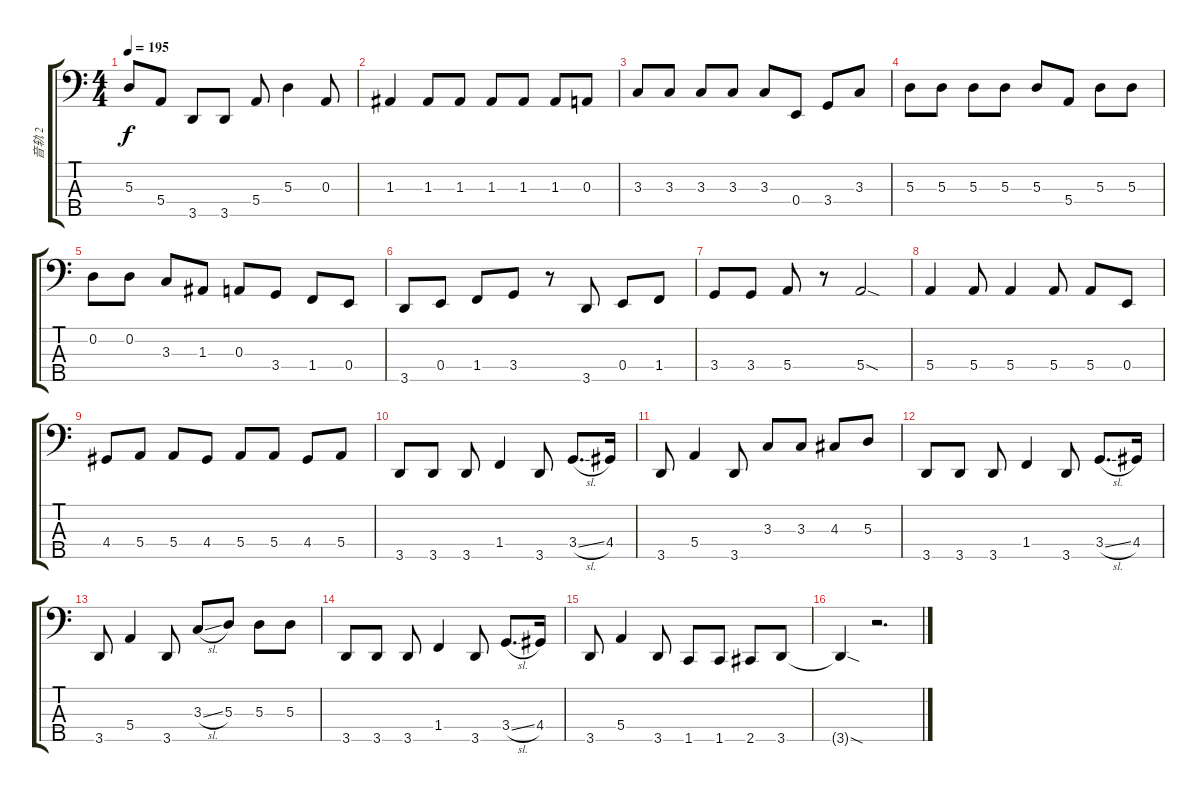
\track ("音轨 2" "音轨 2") {instrument electricbassfinger}
\staff {score tabs}
\tuning (G2 D2 A1 E1 B0) {hide}
\ts (4 4)
\tempo 195
\clef f4
\ks c
5.3.8{dy f} 5.4.8 3.5.8 3.5.8 5.4.8 5.3.4 0.3.8 |
1.3.4 1.3.8 1.3.8 1.3.8 1.3.8 1.3.8 0.3.8 |
3.3.8 3.3.8 3.3.8 3.3.8 3.3.8 0.4.8 3.4.8 3.3.8 |
5.3.8 5.3.8 5.3.8 5.3.8 5.3.8 5.4.8 5.3.8 5.3.8 |
0.2.8 0.2.8 3.3.8 1.3.8 0.3.8 3.4.8 1.4.8 0.4.8 |
3.5.8 0.4.8 1.4.8 3.4.8 r.8 3.5.8 0.4.8 1.4.8 |
3.4.8 3.4.8 5.4.8 r.8 5.4{sod}.2 |
5.4.4 5.4.8 5.4.4 5.4.8 5.4.8 0.4.8 |
4.4.8 5.4.8 5.4.8 4.4.8 5.4.8 5.4.8 4.4.8 5.4.8 |
3.5.8 3.5.8 3.5.8 1.4.4 3.5.8 3.4{sl}.8{d} 4.4.16 |
3.5.8 5.4.4 3.5.8 3.3.8 3.3.8 4.3.8 5.3.8 |
3.5.8 3.5.8 3.5.8 1.4.4 3.5.8 3.4{sl}.8{d} 4.4.16 |
3.5.8 5.4.4 3.5.8 3.3{sl}.8 5.3.8 5.3.8 5.3.8 |
3.5.8 3.5.8 3.5.8 1.4.4 3.5.8 3.4{sl}.8{d} 4.4.16 |
3.5.8 5.4.4 3.5.8 1.5.8 1.5.8 2.5.8 3.5.8 |
3.5{sod t}.4 r.2{d}
